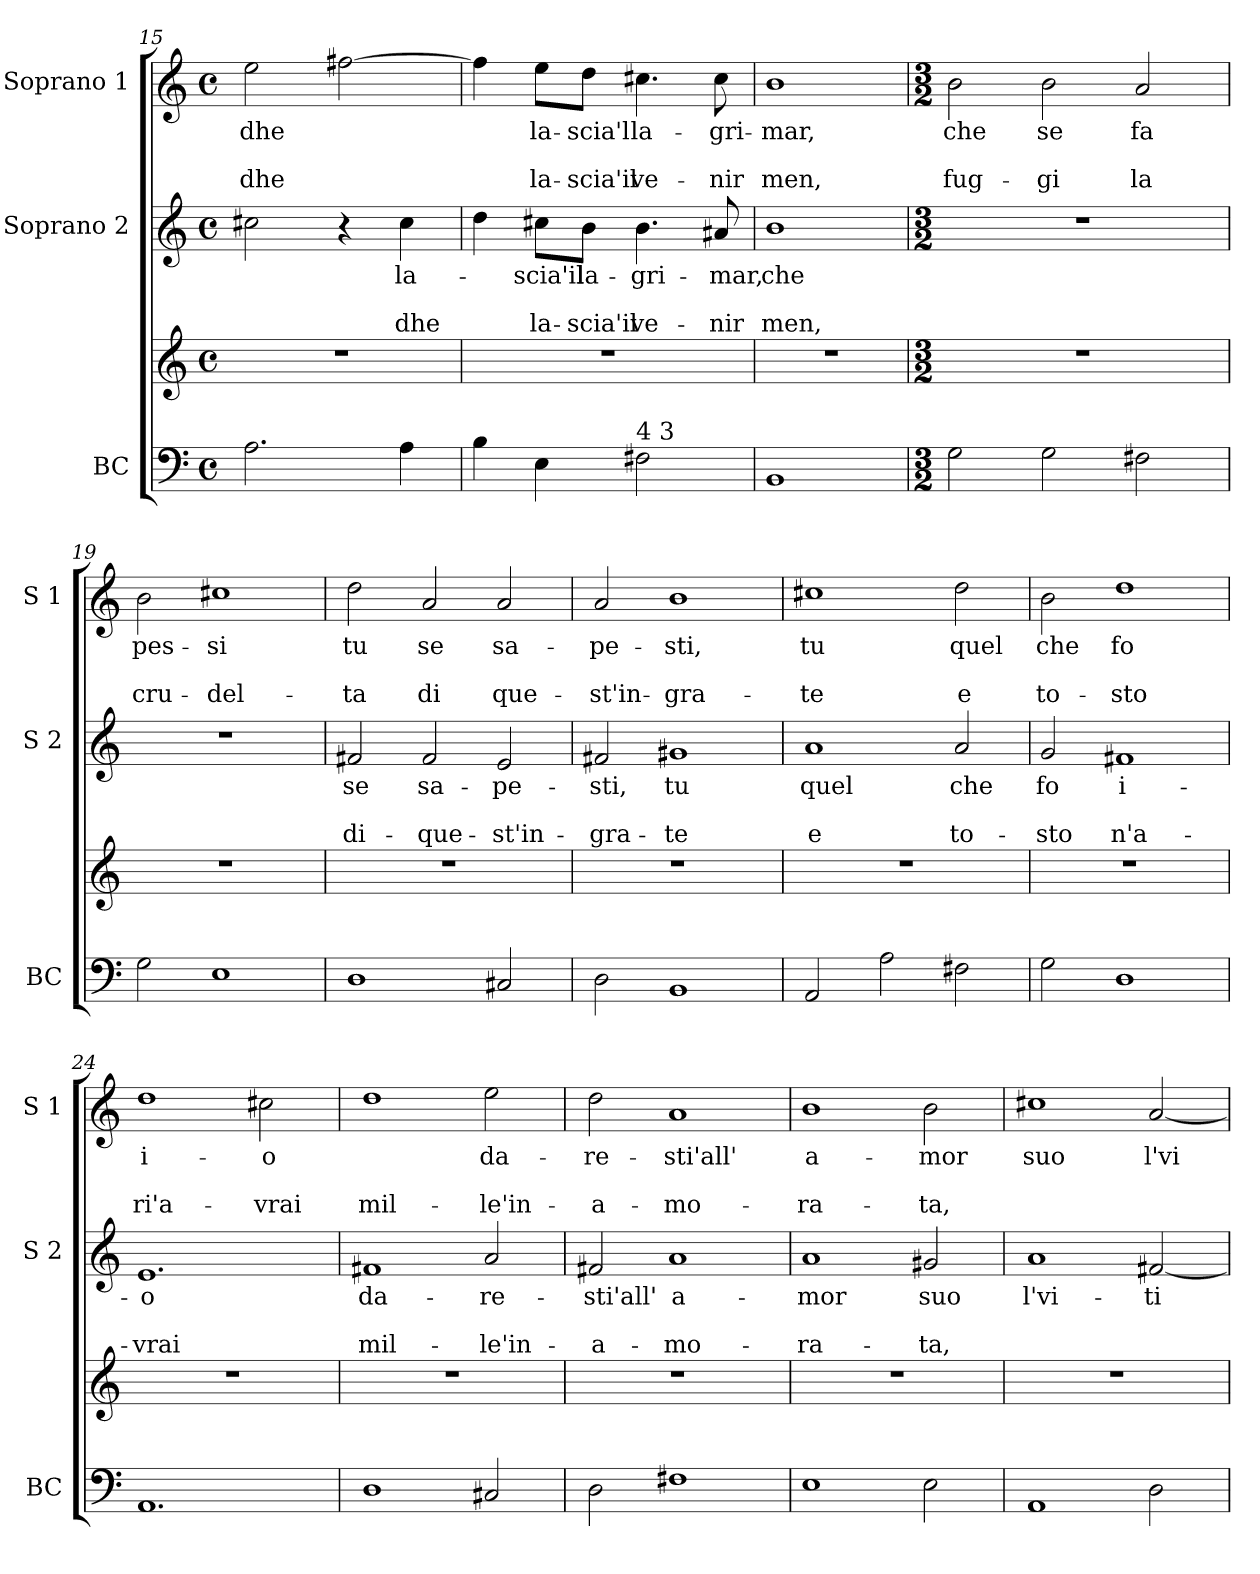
**kern	**kern	**kern	**text	**text	**text	**kern	**text	**text	**text
*part3	*part3	*part2	*part2	*part2	*part2	*part1	*part1	*part1	*part1
*staff4	*staff3	*staff2	*staff2	*staff2	*staff2	*staff1	*staff1	*staff1	*staff1
*I"BC	*	*I"Soprano 2	*	*	*	*I"Soprano 1	*	*	*
*I'BC	*	*I'S 2	*	*	*	*I'S 1	*	*	*
*clefF4	*clefG2	*clefG2	*	*	*	*clefG2	*	*	*
*k[]	*k[]	*k[]	*	*	*	*k[]	*	*	*
*C:	*C:	*C:	*	*	*	*C:	*	*	*
*M4/4	*M4/4	*M4/4	*	*	*	*M4/4	*	*	*
*met(c)	*met(c)	*met(c)	*	*	*	*met(c)	*	*	*
=15	=15	=15	=15	=15	=15	=15	=15	=15	=15
!	!	!	!	!	!	!	!LO:LY:b	!	!LO:LY:b
2.A\	1r	2cc#X\	.	.	.	2ee\	dhe	.	dhe
.	.	4r	.	.	.	[2ff#X\	.	.	.
!	!	!	!LO:LY:b	!	!LO:LY:b	!	!	!	!
4A\	.	4cc#\	la-	.	dhe	.	.	.	.
=16	=16	=16	=16	=16	=16	=16	=16	=16	=16
4B\	1r	4dd\	.	.	.	4ff#\]	.	.	.
!	!	!	!LO:LY:b	!	!LO:LY:b	!	!LO:LY:b	!	!LO:LY:b
4E\	.	8cc#X\L	-scia'il	.	la-	8ee\L	la-	.	la-
!	!	!	!LO:LY:b	!	!LO:LY:b	!	!LO:LY:b	!	!LO:LY:b
.	.	8b\J	la-	.	-scia'il	8dd\J	-scia'l	.	-scia'il
!LO:TX:a:t=4  3	!	!	!	!	!	!	!	!	!
!	!	!	!LO:LY:b	!	!LO:LY:b	!	!LO:LY:b	!	!LO:LY:b
2F#X\	.	4.b\	-gri-	.	ve-	4.cc#X\	la-	.	ve-
!	!	!	!LO:LY:b	!	!LO:LY:b	!	!LO:LY:b	!	!LO:LY:b
.	.	8a#X/	-mar,	.	-nir	8cc#\	-gri-	.	-nir
=17	=17	=17	=17	=17	=17	=17	=17	=17	=17
!	!	!	!LO:LY:b	!	!LO:LY:b	!	!LO:LY:b	!	!LO:LY:b
1BB	1r	1b	che	.	men,	1b	-mar,	.	men,
!!LO:LB:g=z
=18	=18	=18	=18	=18	=18	=18	=18	=18	=18
*M3/2	*M3/2	*M3/2	*	*	*	*M3/2	*	*	*
!	!	!	!	!	!	!	!LO:LY:b	!	!LO:LY:b
2G\	1.r	1.r	.	.	.	2b\	che	.	fug-
!	!	!	!	!	!	!	!LO:LY:b	!	!LO:LY:b
2G\	.	.	.	.	.	2b\	se	.	-gi
!	!	!	!	!	!	!	!LO:LY:b	!	!LO:LY:b
2F#X\	.	.	.	.	.	2a/	fa	.	la
=19	=19	=19	=19	=19	=19	=19	=19	=19	=19
!	!	!	!	!	!	!	!LO:LY:b	!	!LO:LY:b
2G\	1.r	1.r	.	.	.	2b\	pes-	.	cru-
!	!	!	!	!	!	!	!LO:LY:b	!	!LO:LY:b
1E	.	.	.	.	.	1cc#X	-si	.	-del-
=20	=20	=20	=20	=20	=20	=20	=20	=20	=20
!	!	!	!LO:LY:b	!	!LO:LY:b	!	!LO:LY:b	!	!LO:LY:b
1D	1.r	2f#X/	se	.	di-	2dd\	tu	.	-ta
!	!	!	!LO:LY:b	!	!LO:LY:b	!	!LO:LY:b	!	!LO:LY:b
.	.	2f#/	sa-	.	-que-	2a/	se	.	di
!	!	!	!LO:LY:b	!	!LO:LY:b	!	!LO:LY:b	!	!LO:LY:b
2C#X/	.	2e/	-pe-	.	-st'in-	2a/	sa-	.	que-
=21	=21	=21	=21	=21	=21	=21	=21	=21	=21
!	!	!	!LO:LY:b	!	!LO:LY:b	!	!LO:LY:b	!	!LO:LY:b
2D\	1.r	2f#X/	-sti,	.	-gra-	2a/	-pe-	.	-st'in-
!	!	!	!LO:LY:b	!	!LO:LY:b	!	!LO:LY:b	!	!LO:LY:b
1BB	.	1g#X	tu	.	-te	1b	-sti,	.	-gra-
=22	=22	=22	=22	=22	=22	=22	=22	=22	=22
!	!	!	!LO:LY:b	!	!LO:LY:b	!	!LO:LY:b	!	!LO:LY:b
2AA/	1.r	1a	quel	.	e	1cc#X	tu	.	-te
2A\	.	.	.	.	.	.	.	.	.
!	!	!	!LO:LY:b	!	!LO:LY:b	!	!LO:LY:b	!	!LO:LY:b
2F#X\	.	2a/	che	.	to-	2dd\	quel	.	e
=23	=23	=23	=23	=23	=23	=23	=23	=23	=23
!	!	!	!LO:LY:b	!	!LO:LY:b	!	!LO:LY:b	!	!LO:LY:b
2G\	1.r	2g/	fo	.	-sto	2b\	che	.	to-
!	!	!	!LO:LY:b	!	!LO:LY:b	!	!LO:LY:b	!	!LO:LY:b
1D	.	1f#X	i-	.	n'a-	1dd	fo	.	-sto
!!LO:LB:g=z
=24	=24	=24	=24	=24	=24	=24	=24	=24	=24
!	!	!	!LO:LY:b	!	!LO:LY:b	!	!LO:LY:b	!	!LO:LY:b
1.AA	1.r	1.e	-o	.	-vrai	1dd	i-	.	ri'a-
!	!	!	!	!	!	!	!LO:LY:b	!	!LO:LY:b
.	.	.	.	.	.	2cc#X\	-o	.	-vrai
=25	=25	=25	=25	=25	=25	=25	=25	=25	=25
!	!	!	!LO:LY:b	!	!LO:LY:b	!	!	!	!LO:LY:b
1D	1.r	1f#X	da-	.	mil-	1dd	.	.	mil-
!	!	!	!LO:LY:b	!	!LO:LY:b	!	!LO:LY:b	!	!LO:LY:b
2C#X/	.	2a/	-re-	.	-le'in-	2ee\	da-	.	-le'in-
=26	=26	=26	=26	=26	=26	=26	=26	=26	=26
!	!	!	!LO:LY:b	!	!LO:LY:b	!	!LO:LY:b	!	!LO:LY:b
2D\	1.r	2f#X/	-sti'all'	.	-a-	2dd\	-re-	.	-a-
!	!	!	!LO:LY:b	!	!LO:LY:b	!	!LO:LY:b	!	!LO:LY:b
1F#X	.	1a	a-	.	-mo-	1a	-sti'all'	.	-mo-
=27	=27	=27	=27	=27	=27	=27	=27	=27	=27
!	!	!	!LO:LY:b	!	!LO:LY:b	!	!LO:LY:b	!	!LO:LY:b
1E	1.r	1a	-mor	.	-ra-	1b	a-	.	-ra-
!	!	!	!LO:LY:b	!	!LO:LY:b	!	!LO:LY:b	!	!LO:LY:b
2E\	.	2g#X/	suo	.	-ta,	2b\	-mor	.	-ta,
=28	=28	=28	=28	=28	=28	=28	=28	=28	=28
!	!	!	!LO:LY:b	!	!	!	!LO:LY:b	!	!
1AA	1.r	1a	l'vi-	.	.	1cc#X	suo	.	.
!	!	!	!LO:LY:b	!	!	!	!LO:LY:b	!	!
2D\	.	[2f#X/	-ti-	.	.	[2a/	l'vi-	.	.
=	=	=	=	=	=	=	=	=	=
*-	*-	*-	*-	*-	*-	*-	*-	*-	*-
